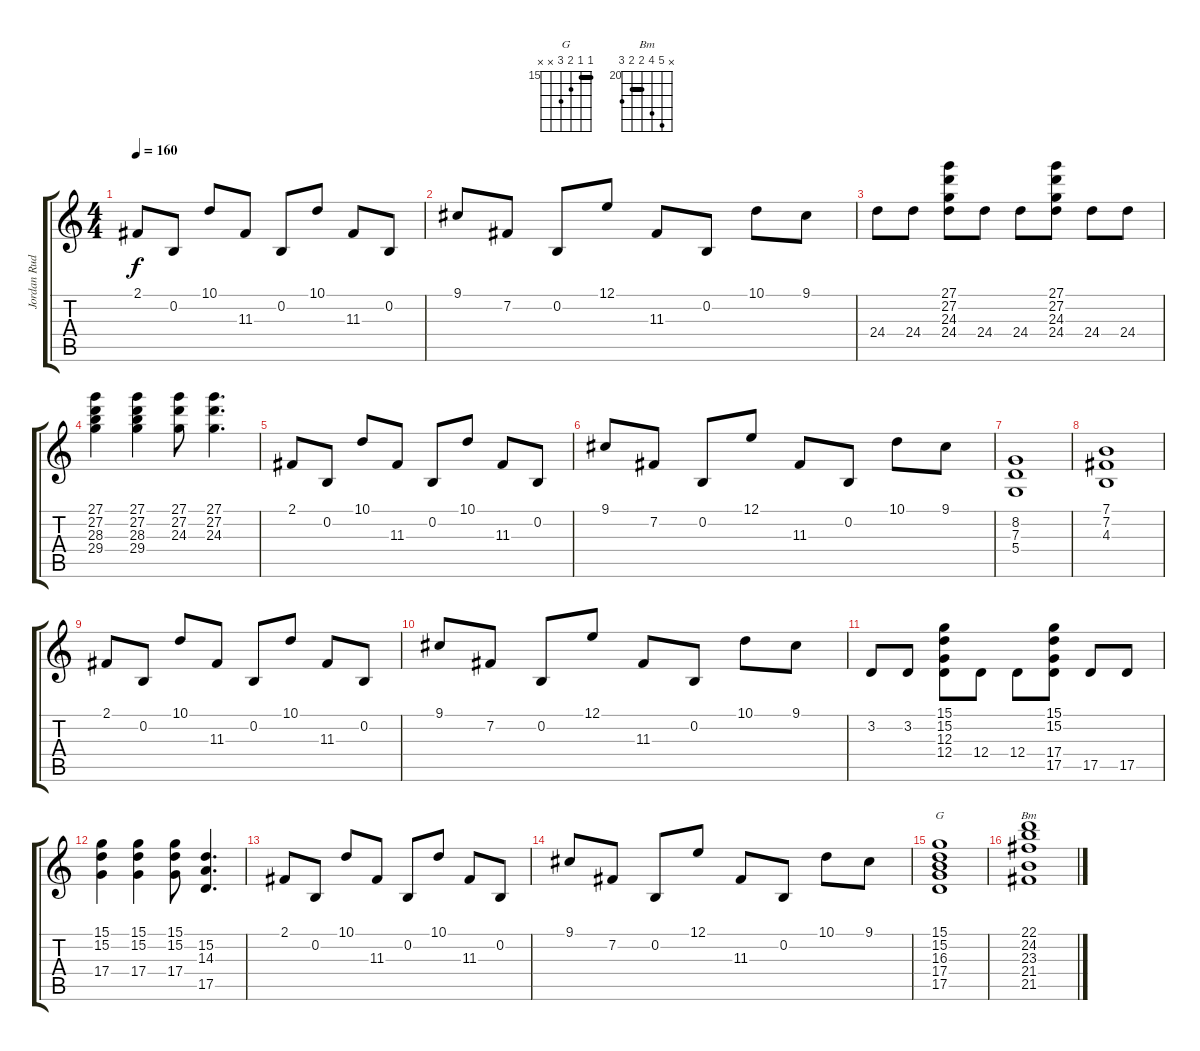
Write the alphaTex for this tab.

\track ("Jordan Rudess" "Jordan Rud") {instrument stringensemble1}
\staff {score tabs}
\tuning (E4 B3 G3 D3 A2 E2) {hide}
\chord ("G" 15 15 16 17 x x) {firstfret 15 barre 15}
\chord ("Bm" x 24 23 21 21 22) {firstfret 20 barre 21}
\ts (4 4)
\tempo 160
\clef g2
\ks c
2.1.8{dy f instrument rockorgan} 0.2.8 10.1.8 11.3.8 0.2.8 10.1.8 11.3.8 0.2.8 |
9.1.8 7.2.8 0.2.8 12.1.8 11.3.8 0.2.8 10.1.8 9.1.8 |
24.4.8 24.4.8 (27.1 27.2 24.3 24.4).8 24.4.8 24.4.8 (27.1 27.2 24.3 24.4).8 24.4.8 24.4.8 |
(27.1 27.2 28.3 29.4).4 (27.1 27.2 28.3 29.4).4 (27.1 27.2 24.3).8 (27.1 27.2 24.3).4{d} |
2.1.8 0.2.8 10.1.8 11.3.8 0.2.8 10.1.8 11.3.8 0.2.8 |
9.1.8 7.2.8 0.2.8 12.1.8 11.3.8 0.2.8 10.1.8 9.1.8 |
(8.2 7.3 5.4).1 |
(7.1 7.2 4.3).1 |
2.1.8 0.2.8 10.1.8 11.3.8 0.2.8 10.1.8 11.3.8 0.2.8 |
9.1.8 7.2.8 0.2.8 12.1.8 11.3.8 0.2.8 10.1.8 9.1.8 |
3.2.8 3.2.8 (15.1 15.2 12.3 12.4).8 12.4.8 12.4.8 (15.1 15.2 17.4 17.5).8 17.5.8 17.5.8 |
(15.1 15.2 17.4).4 (15.1 15.2 17.4).4 (15.1 15.2 17.4).8 (15.2 14.3 17.5).4{d} |
2.1.8 0.2.8 10.1.8 11.3.8 0.2.8 10.1.8 11.3.8 0.2.8 |
9.1.8 7.2.8 0.2.8 12.1.8 11.3.8 0.2.8 10.1.8 9.1.8 |
(15.1 15.2 16.3 17.4 17.5).1{ch "G"} |
(22.1 24.2 23.3 21.4 21.5).1{ch "Bm"}
